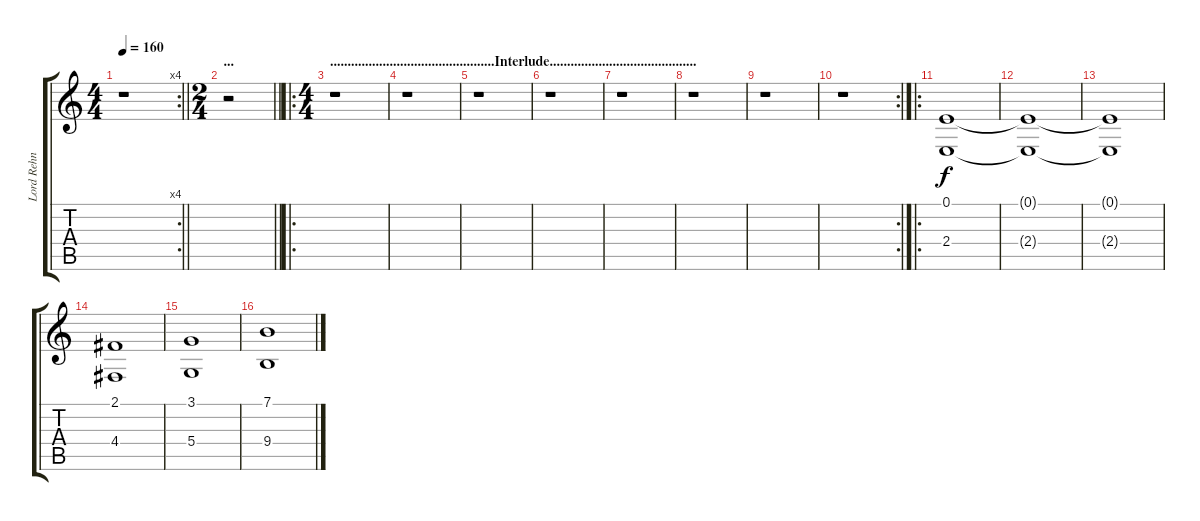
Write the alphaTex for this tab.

\track ("Lord Rehn" "Lord Rehn") {instrument frenchhorn}
\staff {score tabs}
\tuning (E4 B3 G3 D3 A2 E2) {hide}
\rc 4
\ts (4 4)
\tempo 160
\clef g2
\barLineRight lightlight
\ks c
r.1{dy f} |
\ts (2 4)
\section ("" "...")
\barLineRight lightlight
r.2 |
\ro
\ts (4 4)
\section ("" "...............................................Interlude..........................................")
r.1{volume 10 instrument stringensemble2} |
r.1 |
r.1 |
r.1 |
r.1 |
r.1 |
r.1 |
\rc 2
r.1 |
\ro
(0.1 2.4).1 |
(0.1{t} 2.4{t}).1 |
(0.1{t} 2.4{t}).1 |
(2.1 4.4).1 |
(3.1 5.4).1 |
(7.1 9.4).1
